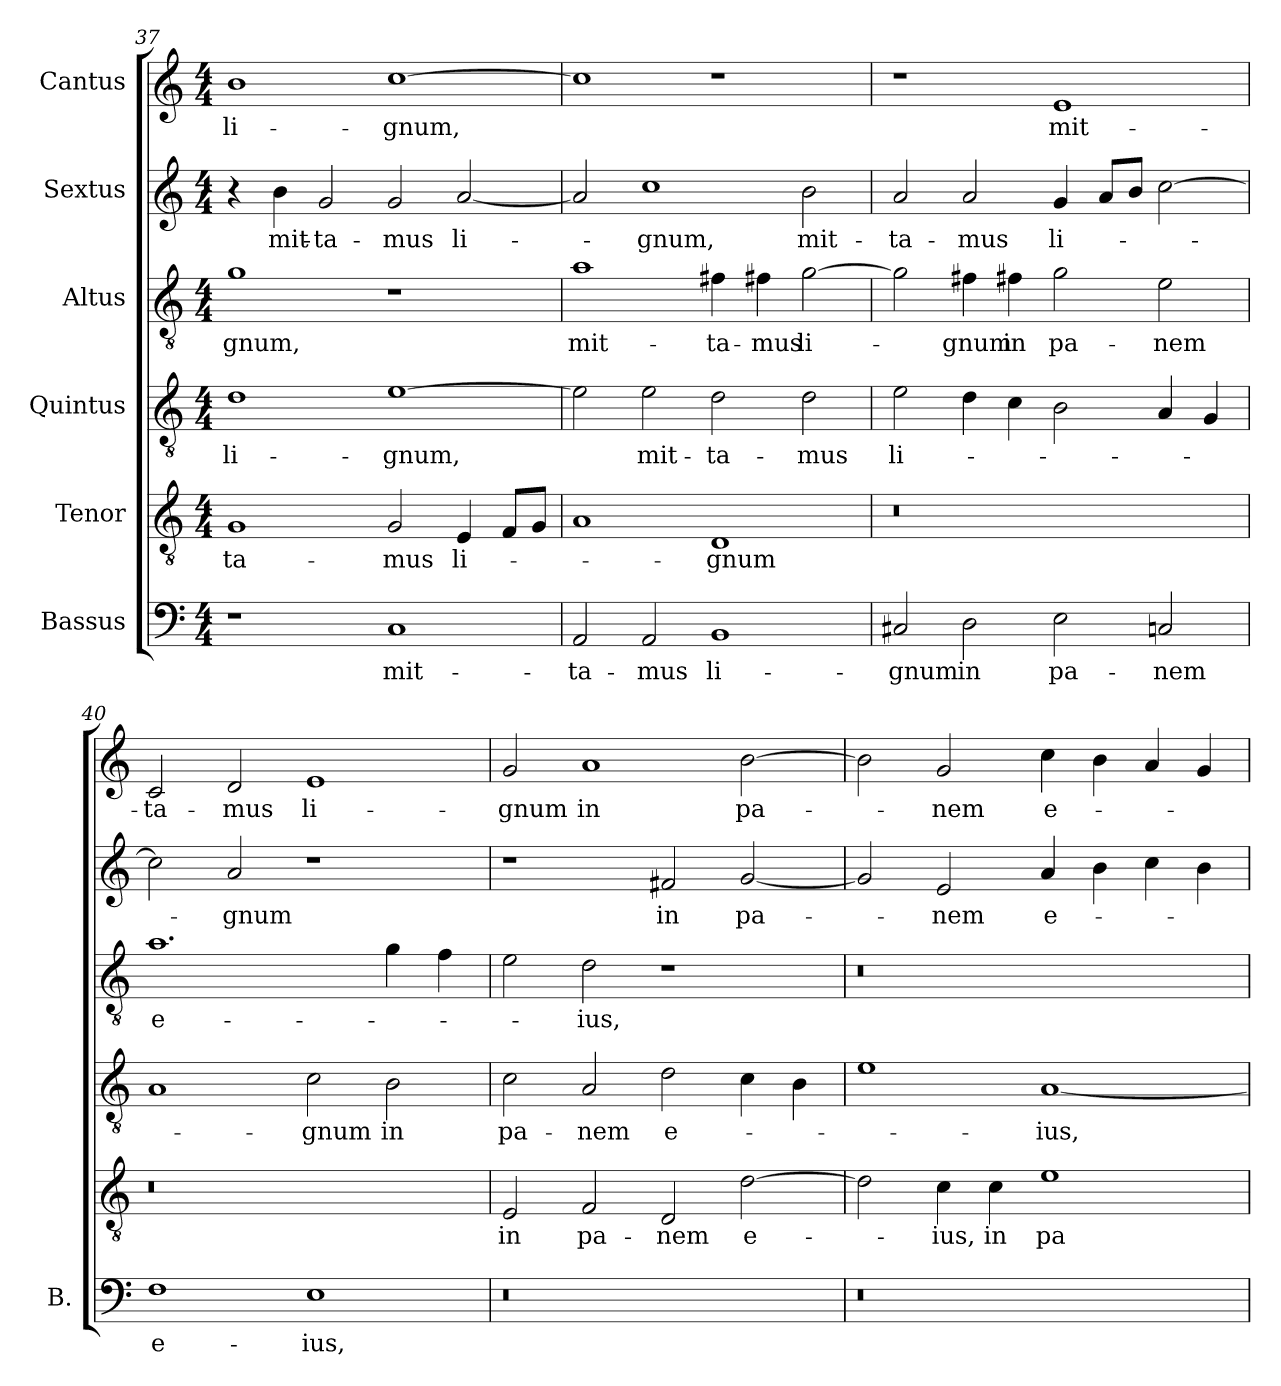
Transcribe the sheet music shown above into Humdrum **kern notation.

**kern	**text	**kern	**text	**kern	**text	**kern	**text	**kern	**text	**kern	**text
*part6	*part6	*part5	*part5	*part4	*part4	*part3	*part3	*part2	*part2	*part1	*part1
*staff6	*staff6	*staff5	*staff5	*staff4	*staff4	*staff3	*staff3	*staff2	*staff2	*staff1	*staff1
*I"Bassus	*	*I"Tenor	*	*I"Quintus	*	*I"Altus	*	*I"Sextus	*	*I"Cantus	*
*I'B.	*	*	*	*	*	*	*	*	*	*	*
*clefF4	*	*clefGv2	*	*clefGv2	*	*clefGv2	*	*clefG2	*	*clefG2	*
*k[]	*	*k[]	*	*k[]	*	*k[]	*	*k[]	*	*k[]	*
*C:	*	*C:	*	*C:	*	*C:	*	*C:	*	*C:	*
*M4/4	*	*M4/4	*	*M4/4	*	*M4/4	*	*M4/4	*	*M4/4	*
=37	=37	=37	=37	=37	=37	=37	=37	=37	=37	=37	=37
1r	.	1G/	-ta-	1d\	li-	1g\	-gnum,	4r	.	1b\	li-
.	.	.	.	.	.	.	.	4b\	mit-	.	.
.	.	.	.	.	.	.	.	2g/	-ta-	.	.
1C/	mit-	2G/	-mus	[1e\	-gnum,	1r	.	2g/	-mus	[1cc\	-gnum,
.	.	4E/	li-	.	.	.	.	[2a/	li-	.	.
.	.	8F/L	.	.	.	.	.	.	.	.	.
.	.	8G/J	.	.	.	.	.	.	.	.	.
=38	=38	=38	=38	=38	=38	=38	=38	=38	=38	=38	=38
2AA/	-ta-	1A/	.	2e\]	.	1a\	mit-	2a/]	.	1cc\]	.
2AA/	-mus	.	.	2e\	mit-	.	.	1cc\	-gnum,	.	.
1BB/	li-	1D/	-gnum	2d\	-ta-	4f#X\	-ta-	.	.	1r	.
.	.	.	.	.	.	4f#X\	-mus	.	.	.	.
.	.	.	.	2d\	-mus	[2g\	li-	2b\	mit-	.	.
=39	=39	=39	=39	=39	=39	=39	=39	=39	=39	=39	=39
!	!	!LO:N:vis=0	!	!	!	!	!	!	!	!	!
2C#X/	-gnum	1r	.	2e\	li-	2g\]	.	2a/	-ta-	1r	.
2D\	in	.	.	4d\	.	4f#X\	-gnum	2a/	-mus	.	.
.	.	.	.	4c\	.	4f#X\	in	.	.	.	.
2E\	pa-	1ryy	.	2B\	.	2g\	pa-	4g/	li-	1e/	mit-
.	.	.	.	.	.	.	.	8a/L	.	.	.
.	.	.	.	.	.	.	.	8b/J	.	.	.
2C/	-nem	.	.	4A/	.	2e\	-nem	[2cc\	.	.	.
.	.	.	.	4G/	.	.	.	.	.	.	.
=40	=40	=40	=40	=40	=40	=40	=40	=40	=40	=40	=40
!	!	!LO:N:vis=0	!	!	!	!	!	!	!	!	!
1F\	e-	1r	.	1A/	.	1.a\	e-	2cc\]	.	2c/	-ta-
.	.	.	.	.	.	.	.	2a/	-gnum	2d/	-mus
1E\	-ius,	1ryy	.	2c\	-gnum	.	.	1r	.	1e/	li-
.	.	.	.	2B\	in	4g\	.	.	.	.	.
.	.	.	.	.	.	4f\	.	.	.	.	.
=41	=41	=41	=41	=41	=41	=41	=41	=41	=41	=41	=41
!LO:N:vis=0	!	!	!	!	!	!	!	!	!	!	!
1r	.	2E/	in	2c\	pa-	2e\	.	1r	.	2g/	-gnum
.	.	2F/	pa-	2A/	-nem	2d\	-ius,	.	.	1a/	in
1ryy	.	2D/	-nem	2d\	e-	1r	.	2f#X/	in	.	.
.	.	[2d\	e-	4c\	.	.	.	[2g/	pa-	[2b\	pa-
.	.	.	.	4B\	.	.	.	.	.	.	.
=42	=42	=42	=42	=42	=42	=42	=42	=42	=42	=42	=42
!LO:N:vis=0	!	!	!	!	!	!LO:N:vis=0	!	!	!	!	!
1r	.	2d\]	.	1e\	.	1r	.	2g/]	.	2b\]	.
.	.	4c\	-ius,	.	.	.	.	2e/	-nem	2g/	-nem
.	.	4c\	in	.	.	.	.	.	.	.	.
1ryy	.	1e\	pa-	[1A/	-ius,	1ryy	.	4a/	e-	4cc\	e-
.	.	.	.	.	.	.	.	4b\	.	4b\	.
.	.	.	.	.	.	.	.	4cc\	.	4a/	.
.	.	.	.	.	.	.	.	4b\	.	4g/	.
=	=	=	=	=	=	=	=	=	=	=	=
*-	*-	*-	*-	*-	*-	*-	*-	*-	*-	*-	*-
